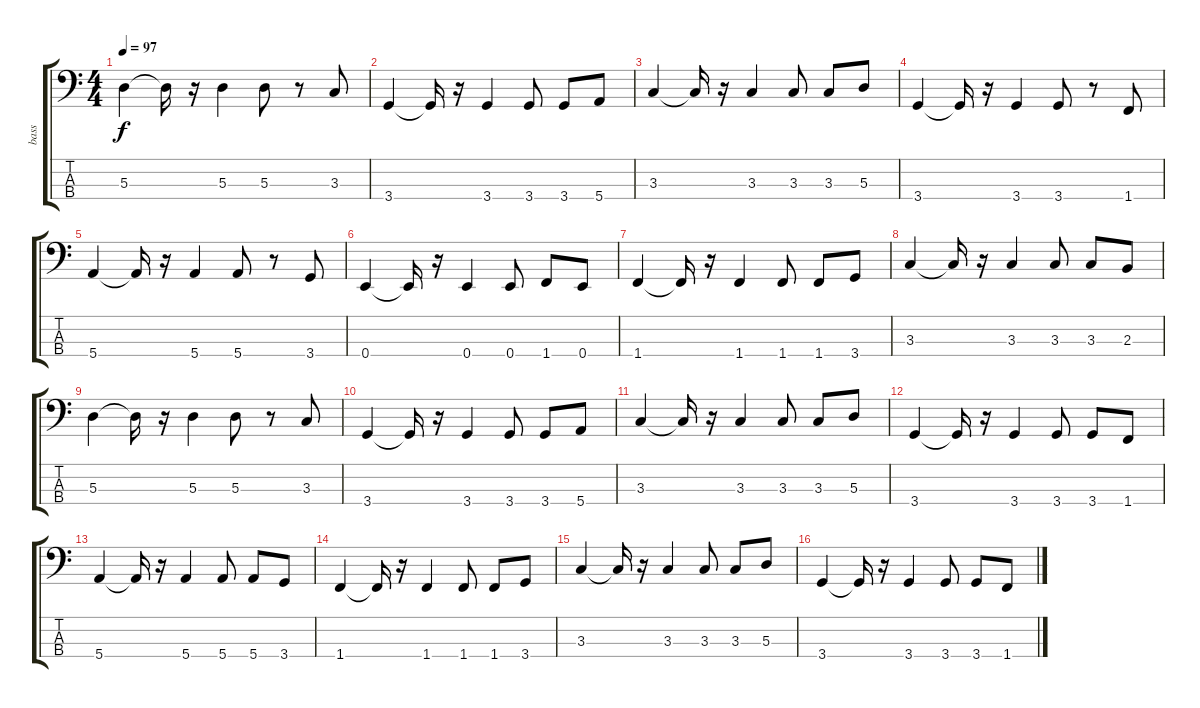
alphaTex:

\track ("bass" "bass") {instrument electricbassfinger}
\staff {score tabs}
\tuning (G2 D2 A1 E1) {hide}
\ts (4 4)
\tempo 97
\clef f4
\ks c
5.3.4{dy f} 5.3{t}.16 r.16 5.3.4 5.3.8 r.8 3.3.8 |
3.4.4 3.4{t}.16 r.16 3.4.4 3.4.8 3.4.8 5.4.8 |
3.3.4 3.3{t}.16 r.16 3.3.4 3.3.8 3.3.8 5.3.8 |
3.4.4 3.4{t}.16 r.16 3.4.4 3.4.8 r.8 1.4.8 |
5.4.4 5.4{t}.16 r.16 5.4.4 5.4.8 r.8 3.4.8 |
0.4.4 0.4{t}.16 r.16 0.4.4 0.4.8 1.4.8 0.4.8 |
1.4.4 1.4{t}.16 r.16 1.4.4 1.4.8 1.4.8 3.4.8 |
3.3.4 3.3{t}.16 r.16 3.3.4 3.3.8 3.3.8 2.3.8 |
5.3.4 5.3{t}.16 r.16 5.3.4 5.3.8 r.8 3.3.8 |
3.4.4 3.4{t}.16 r.16 3.4.4 3.4.8 3.4.8 5.4.8 |
3.3.4 3.3{t}.16 r.16 3.3.4 3.3.8 3.3.8 5.3.8 |
3.4.4 3.4{t}.16 r.16 3.4.4 3.4.8 3.4.8 1.4.8 |
5.4.4 5.4{t}.16 r.16 5.4.4 5.4.8 5.4.8 3.4.8 |
1.4.4 1.4{t}.16 r.16 1.4.4 1.4.8 1.4.8 3.4.8 |
3.3.4 3.3{t}.16 r.16 3.3.4 3.3.8 3.3.8 5.3.8 |
3.4.4 3.4{t}.16 r.16 3.4.4 3.4.8 3.4.8 1.4.8
